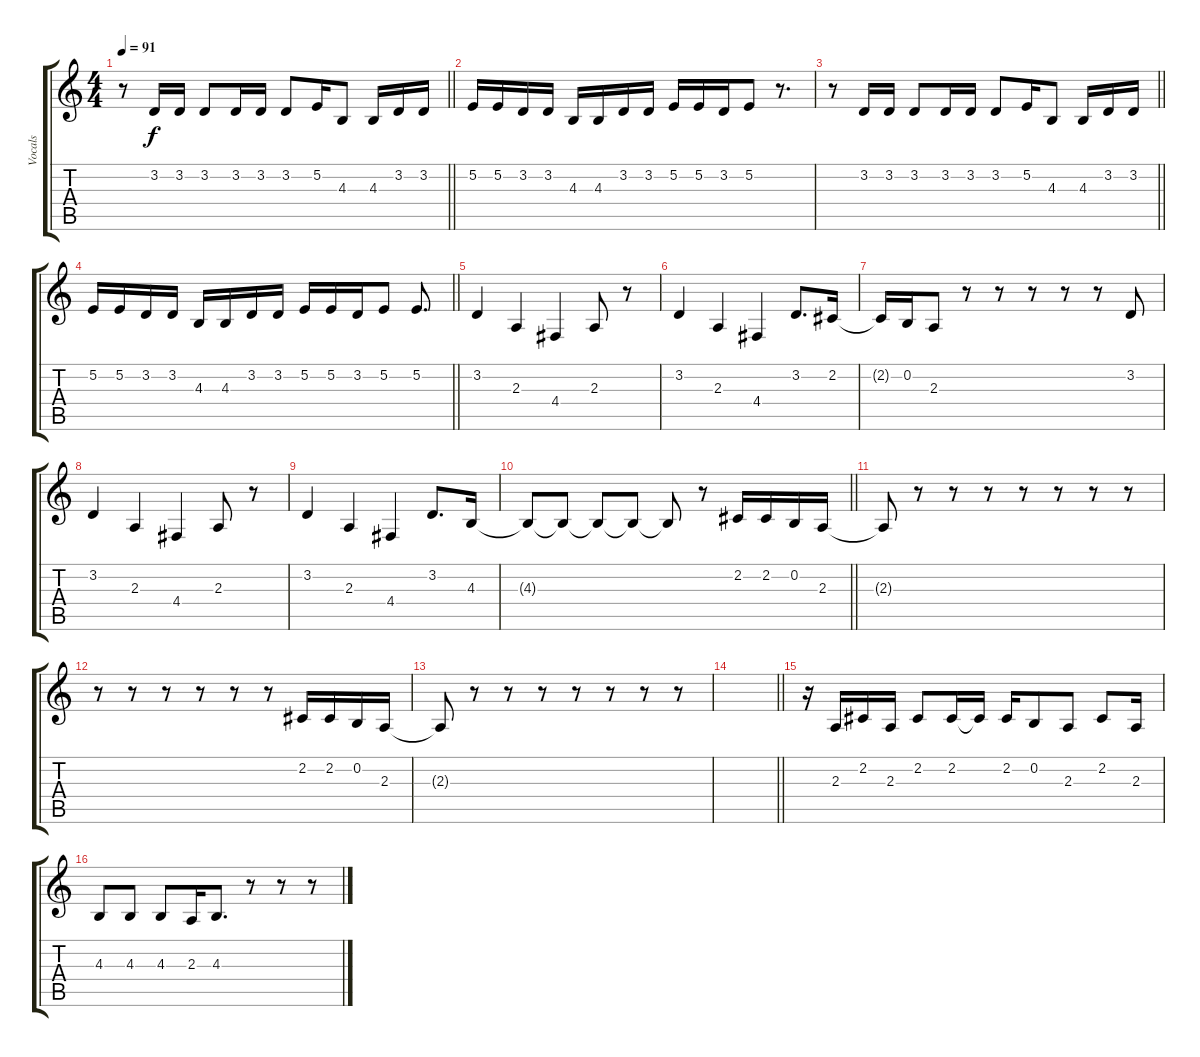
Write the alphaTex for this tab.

\track ("Vocals" "Vocals") {instrument clarinet}
\staff {score tabs}
\tuning (E4 B3 G3 D3 A2 E2) {hide}
\ts (4 4)
\tempo 91
\clef g2
\barLineRight lightlight
\ks c
r.8{dy f} 3.2.16 3.2.16 3.2.8 3.2.16 3.2.16 3.2.8 5.2.16 4.3.8 4.3.16 3.2.16 3.2.16 |
5.2.16 5.2.16 3.2.16 3.2.16 4.3.16 4.3.16 3.2.16 3.2.16 5.2.16 5.2.16 3.2.16 5.2.8 r.8{d} |
\barLineRight lightlight
r.8 3.2.16 3.2.16 3.2.8 3.2.16 3.2.16 3.2.8 5.2.16 4.3.8 4.3.16 3.2.16 3.2.16 |
\barLineRight lightlight
5.2.16 5.2.16 3.2.16 3.2.16 4.3.16 4.3.16 3.2.16 3.2.16 5.2.16 5.2.16 3.2.16 5.2.8 5.2.8{d} |
3.2.4 2.3.4 4.4.4 2.3.8 r.8 |
3.2.4 2.3.4 4.4.4 3.2.8{d} 2.2.16 |
2.2{t}.16 0.2.16 2.3.8 r.8 r.8 r.8 r.8 r.8 3.2.8 |
3.2.4 2.3.4 4.4.4 2.3.8 r.8 |
3.2.4 2.3.4 4.4.4 3.2.8{d} 4.3.16 |
\barLineRight lightlight
4.3{t}.8 4.3{t}.8 4.3{t}.8 4.3{t}.8 4.3{t}.8 r.8 2.2.16 2.2.16 0.2.16 2.3.16 |
2.3{t}.8 r.8 r.8 r.8 r.8 r.8 r.8 r.8 |
r.8 r.8 r.8 r.8 r.8 r.8 2.2.16 2.2.16 0.2.16 2.3.16 |
2.3{t}.8 r.8 r.8 r.8 r.8 r.8 r.8 r.8 |
\barLineRight lightlight
|
r.16 2.3.16 2.2.16 2.3.16 2.2.8 2.2.16 2.2{t}.16 2.2.16 0.2.8 2.3.8 2.2.8 2.3.16 |
4.3.8 4.3.8 4.3.8 2.3.16 4.3.8{d} r.8 r.8 r.8
